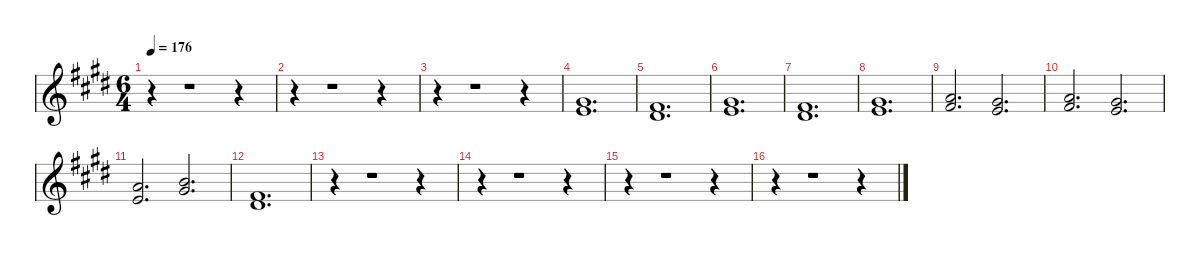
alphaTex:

\defaultSystemsLayout 4
\hideDynamics
\bracketExtendMode nobrackets
\singleTrackTrackNamePolicy hidden
\multiTrackTrackNamePolicy hidden
\firstSystemTrackNameMode fullname
\firstSystemTrackNameOrientation horizontal
\otherSystemsTrackNameOrientation horizontal
\track ("Oboe" "ob.") {instrument oboe}
\staff {score}
\tuning (E4 B3 G3 D3 A2 E2)
\ts (6 4)
\tempo 176
\clef g2
\ks e
r.4{dy p beam Down} r.1{beam Down} r.4{beam Down} |
r.4{beam Down} r.1{beam Down} r.4{beam Down} |
r.4{beam Down} r.1{beam Down} r.4{beam Down} |
(9.2{acc #} 9.3{acc forcenatural}).1{d beam Up} |
(7.2{acc #} 8.3{acc #}).1{d beam Up} |
(9.2{acc #} 9.3{acc forcenatural}).1{d beam Up} |
(7.2{acc #} 8.3{acc #}).1{d beam Up} |
(9.2{acc #} 9.3{acc forcenatural}).1{d beam Up} |
(10.2{acc forcenatural} 11.3{acc #}).2{d beam Up} (9.2{acc #} 9.3{acc forcenatural}).2{d beam Up} |
(10.2{acc forcenatural} 11.3{acc #}).2{d beam Up} (9.2{acc #} 9.3{acc forcenatural}).2{d beam Up} |
(10.2{acc forcenatural} 9.3{acc forcenatural}).2{d beam Up} (7.1{acc forcenatural} 9.2{acc #}).2{d beam Up} |
(7.2{acc #} 8.3{acc #}).1{d beam Up} |
r.4{beam Down} r.1{beam Down} r.4{beam Down} |
r.4{beam Down} r.1{beam Down} r.4{beam Down} |
r.4{beam Down} r.1{beam Down} r.4{beam Down} |
r.4{beam Down} r.1{beam Down} r.4{beam Down}
